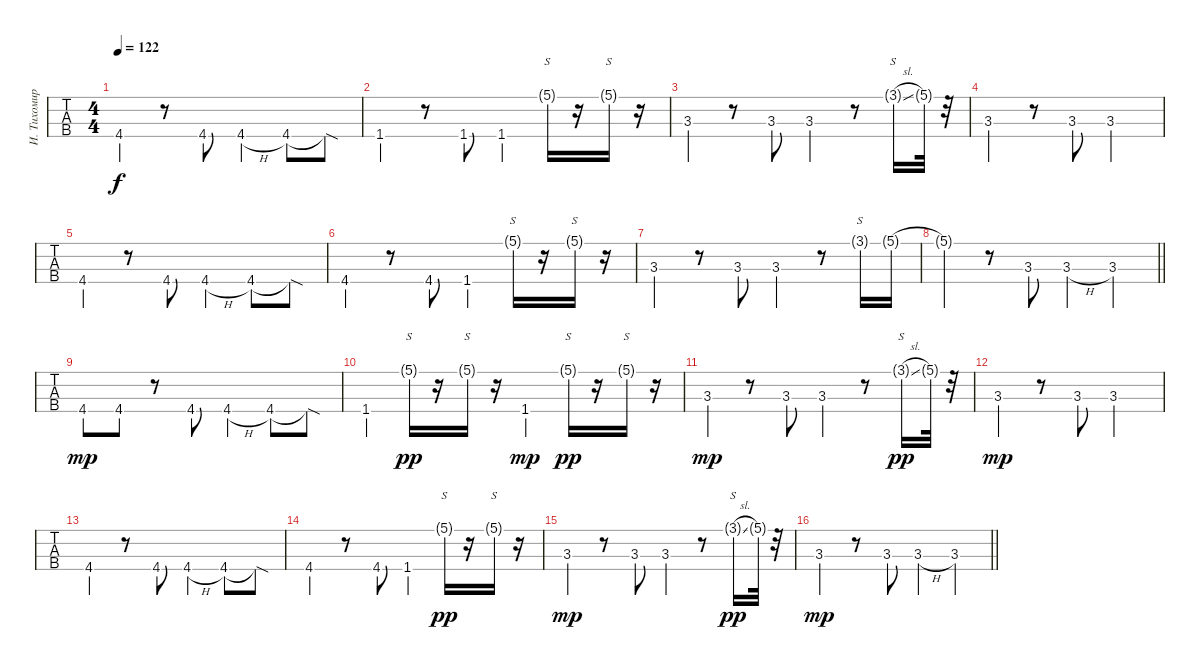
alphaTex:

\track ("И. Тихомиров" "И. Тихомир") {instrument electricbassfinger}
\staff {tabs}
\tuning (G2 D2 A1 E1) {hide}
\ts (4 4)
\tempo 122
\clef f4
\ks c
4.4.4{dy f} r.8 4.4{st}.8 4.4{h}.4 4.4.8 4.4{sod t}.8 |
1.4.4 r.8 1.4{st}.8 1.4.4 5.1{g st}.16{s} r.16 5.1{g st}.16{s} r.16 |
3.3.4 r.8 3.3{st}.8 3.3.4 r.8 3.1{sl g}.16{s} 5.1{g st}.32 r.32 |
3.3.4 r.8 3.3{st}.8 3.3.2 |
4.4.4 r.8 4.4{st}.8 4.4{h}.4 4.4.8 4.4{sod t}.8 |
4.4.4 r.8 4.4{st}.8 1.4.4 5.1{g st}.16{s} r.16 5.1{g st}.16{s} r.16 |
3.3.4 r.8 3.3{st}.8 3.3.4 r.8 3.1{g}.16{s} 5.1{g}.16 |
\barLineRight lightlight
5.1{t}.4 r.8 3.3{st}.8 3.3{h}.4 3.3.4 |
4.4.8{dy mp} 4.4.8 r.8 4.4{st}.8 4.4{h}.4 4.4.8 4.4{sod t}.8 |
1.4.4 5.1{g st}.16{s dy pp} r.16 5.1{g st}.16{s} r.16 1.4.4{dy mp} 5.1{g st}.16{s dy pp} r.16 5.1{g st}.16{s} r.16 |
3.3.4{dy mp} r.8 3.3{st}.8 3.3.4 r.8 3.1{sl g}.16{s dy pp} 5.1{g st}.32 r.32 |
3.3.4{dy mp} r.8 3.3{st}.8 3.3.2 |
4.4.4 r.8 4.4{st}.8 4.4{h}.4 4.4.8 4.4{sod t}.8 |
4.4.4 r.8 4.4{st}.8 1.4.4 5.1{g st}.16{s dy pp} r.16 5.1{g st}.16{s} r.16 |
3.3.4{dy mp} r.8 3.3{st}.8 3.3.4 r.8 3.1{sl g}.16{s dy pp} 5.1{g st}.32 r.32 |
\barLineRight lightlight
3.3.4{dy mp} r.8 3.3{st}.8 3.3{h}.4 3.3.4
